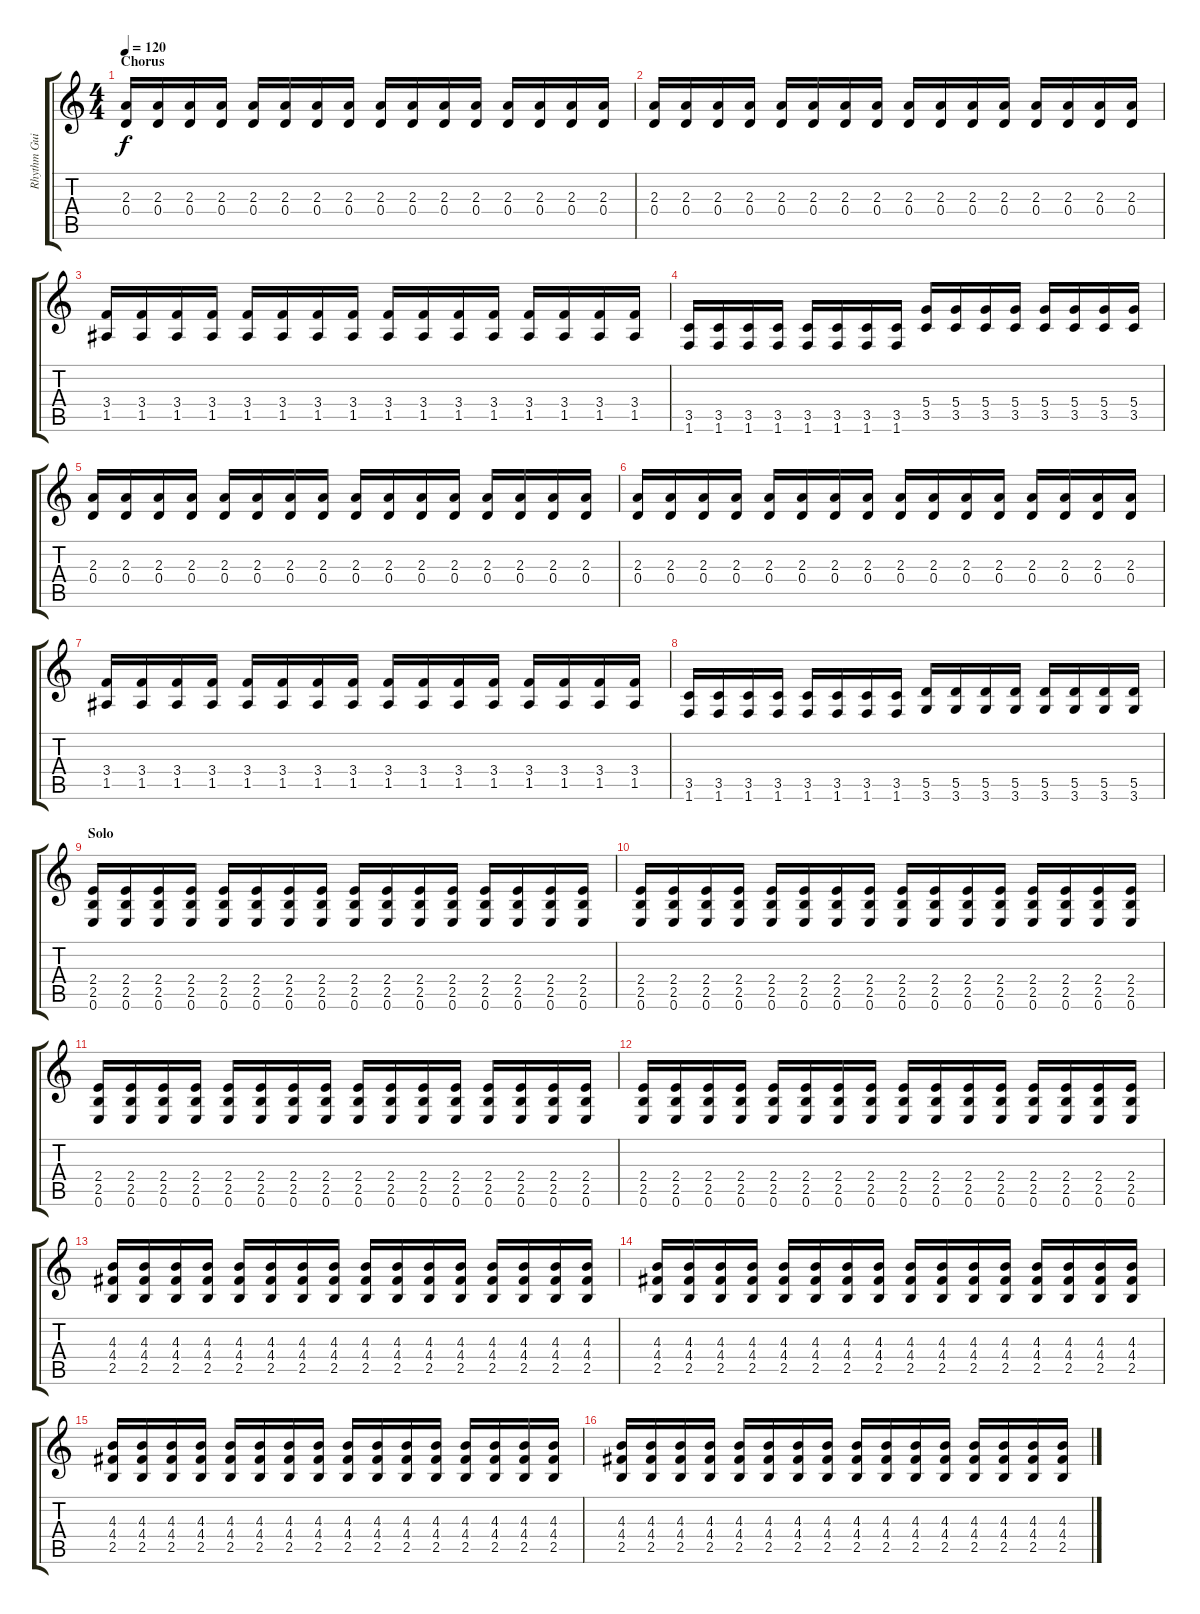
\track ("Rhythm Guitar" "Rhythm Gui") {instrument distortionguitar}
\staff {score tabs}
\tuning (E4 B3 G3 D3 A2 E2) {hide}
\ts (4 4)
\section ("" "Chorus")
\tempo 120
\clef g2
\ks c
(2.3 0.4).16{dy f} (2.3 0.4).16 (2.3 0.4).16 (2.3 0.4).16 (2.3 0.4).16 (2.3 0.4).16 (2.3 0.4).16 (2.3 0.4).16 (2.3 0.4).16 (2.3 0.4).16 (2.3 0.4).16 (2.3 0.4).16 (2.3 0.4).16 (2.3 0.4).16 (2.3 0.4).16 (2.3 0.4).16 |
(2.3 0.4).16 (2.3 0.4).16 (2.3 0.4).16 (2.3 0.4).16 (2.3 0.4).16 (2.3 0.4).16 (2.3 0.4).16 (2.3 0.4).16 (2.3 0.4).16 (2.3 0.4).16 (2.3 0.4).16 (2.3 0.4).16 (2.3 0.4).16 (2.3 0.4).16 (2.3 0.4).16 (2.3 0.4).16 |
(3.4 1.5).16 (3.4 1.5).16 (3.4 1.5).16 (3.4 1.5).16 (3.4 1.5).16 (3.4 1.5).16 (3.4 1.5).16 (3.4 1.5).16 (3.4 1.5).16 (3.4 1.5).16 (3.4 1.5).16 (3.4 1.5).16 (3.4 1.5).16 (3.4 1.5).16 (3.4 1.5).16 (3.4 1.5).16 |
(3.5 1.6).16 (3.5 1.6).16 (3.5 1.6).16 (3.5 1.6).16 (3.5 1.6).16 (3.5 1.6).16 (3.5 1.6).16 (3.5 1.6).16 (5.4 3.5).16 (5.4 3.5).16 (5.4 3.5).16 (5.4 3.5).16 (5.4 3.5).16 (5.4 3.5).16 (5.4 3.5).16 (5.4 3.5).16 |
(2.3 0.4).16 (2.3 0.4).16 (2.3 0.4).16 (2.3 0.4).16 (2.3 0.4).16 (2.3 0.4).16 (2.3 0.4).16 (2.3 0.4).16 (2.3 0.4).16 (2.3 0.4).16 (2.3 0.4).16 (2.3 0.4).16 (2.3 0.4).16 (2.3 0.4).16 (2.3 0.4).16 (2.3 0.4).16 |
(2.3 0.4).16 (2.3 0.4).16 (2.3 0.4).16 (2.3 0.4).16 (2.3 0.4).16 (2.3 0.4).16 (2.3 0.4).16 (2.3 0.4).16 (2.3 0.4).16 (2.3 0.4).16 (2.3 0.4).16 (2.3 0.4).16 (2.3 0.4).16 (2.3 0.4).16 (2.3 0.4).16 (2.3 0.4).16 |
(3.4 1.5).16 (3.4 1.5).16 (3.4 1.5).16 (3.4 1.5).16 (3.4 1.5).16 (3.4 1.5).16 (3.4 1.5).16 (3.4 1.5).16 (3.4 1.5).16 (3.4 1.5).16 (3.4 1.5).16 (3.4 1.5).16 (3.4 1.5).16 (3.4 1.5).16 (3.4 1.5).16 (3.4 1.5).16 |
(3.5 1.6).16 (3.5 1.6).16 (3.5 1.6).16 (3.5 1.6).16 (3.5 1.6).16 (3.5 1.6).16 (3.5 1.6).16 (3.5 1.6).16 (5.5 3.6).16 (5.5 3.6).16 (5.5 3.6).16 (5.5 3.6).16 (5.5 3.6).16 (5.5 3.6).16 (5.5 3.6).16 (5.5 3.6).16 |
\section ("" "Solo")
(2.4 2.5 0.6).16 (2.4 2.5 0.6).16 (2.4 2.5 0.6).16 (2.4 2.5 0.6).16 (2.4 2.5 0.6).16 (2.4 2.5 0.6).16 (2.4 2.5 0.6).16 (2.4 2.5 0.6).16 (2.4 2.5 0.6).16 (2.4 2.5 0.6).16 (2.4 2.5 0.6).16 (2.4 2.5 0.6).16 (2.4 2.5 0.6).16 (2.4 2.5 0.6).16 (2.4 2.5 0.6).16 (2.4 2.5 0.6).16 |
(2.4 2.5 0.6).16 (2.4 2.5 0.6).16 (2.4 2.5 0.6).16 (2.4 2.5 0.6).16 (2.4 2.5 0.6).16 (2.4 2.5 0.6).16 (2.4 2.5 0.6).16 (2.4 2.5 0.6).16 (2.4 2.5 0.6).16 (2.4 2.5 0.6).16 (2.4 2.5 0.6).16 (2.4 2.5 0.6).16 (2.4 2.5 0.6).16 (2.4 2.5 0.6).16 (2.4 2.5 0.6).16 (2.4 2.5 0.6).16 |
(2.4 2.5 0.6).16 (2.4 2.5 0.6).16 (2.4 2.5 0.6).16 (2.4 2.5 0.6).16 (2.4 2.5 0.6).16 (2.4 2.5 0.6).16 (2.4 2.5 0.6).16 (2.4 2.5 0.6).16 (2.4 2.5 0.6).16 (2.4 2.5 0.6).16 (2.4 2.5 0.6).16 (2.4 2.5 0.6).16 (2.4 2.5 0.6).16 (2.4 2.5 0.6).16 (2.4 2.5 0.6).16 (2.4 2.5 0.6).16 |
(2.4 2.5 0.6).16 (2.4 2.5 0.6).16 (2.4 2.5 0.6).16 (2.4 2.5 0.6).16 (2.4 2.5 0.6).16 (2.4 2.5 0.6).16 (2.4 2.5 0.6).16 (2.4 2.5 0.6).16 (2.4 2.5 0.6).16 (2.4 2.5 0.6).16 (2.4 2.5 0.6).16 (2.4 2.5 0.6).16 (2.4 2.5 0.6).16 (2.4 2.5 0.6).16 (2.4 2.5 0.6).16 (2.4 2.5 0.6).16 |
(4.3 4.4 2.5).16 (4.3 4.4 2.5).16 (4.3 4.4 2.5).16 (4.3 4.4 2.5).16 (4.3 4.4 2.5).16 (4.3 4.4 2.5).16 (4.3 4.4 2.5).16 (4.3 4.4 2.5).16 (4.3 4.4 2.5).16 (4.3 4.4 2.5).16 (4.3 4.4 2.5).16 (4.3 4.4 2.5).16 (4.3 4.4 2.5).16 (4.3 4.4 2.5).16 (4.3 4.4 2.5).16 (4.3 4.4 2.5).16 |
(4.3 4.4 2.5).16 (4.3 4.4 2.5).16 (4.3 4.4 2.5).16 (4.3 4.4 2.5).16 (4.3 4.4 2.5).16 (4.3 4.4 2.5).16 (4.3 4.4 2.5).16 (4.3 4.4 2.5).16 (4.3 4.4 2.5).16 (4.3 4.4 2.5).16 (4.3 4.4 2.5).16 (4.3 4.4 2.5).16 (4.3 4.4 2.5).16 (4.3 4.4 2.5).16 (4.3 4.4 2.5).16 (4.3 4.4 2.5).16 |
(4.3 4.4 2.5).16 (4.3 4.4 2.5).16 (4.3 4.4 2.5).16 (4.3 4.4 2.5).16 (4.3 4.4 2.5).16 (4.3 4.4 2.5).16 (4.3 4.4 2.5).16 (4.3 4.4 2.5).16 (4.3 4.4 2.5).16 (4.3 4.4 2.5).16 (4.3 4.4 2.5).16 (4.3 4.4 2.5).16 (4.3 4.4 2.5).16 (4.3 4.4 2.5).16 (4.3 4.4 2.5).16 (4.3 4.4 2.5).16 |
(4.3 4.4 2.5).16 (4.3 4.4 2.5).16 (4.3 4.4 2.5).16 (4.3 4.4 2.5).16 (4.3 4.4 2.5).16 (4.3 4.4 2.5).16 (4.3 4.4 2.5).16 (4.3 4.4 2.5).16 (4.3 4.4 2.5).16 (4.3 4.4 2.5).16 (4.3 4.4 2.5).16 (4.3 4.4 2.5).16 (4.3 4.4 2.5).16 (4.3 4.4 2.5).16 (4.3 4.4 2.5).16 (4.3 4.4 2.5).16
